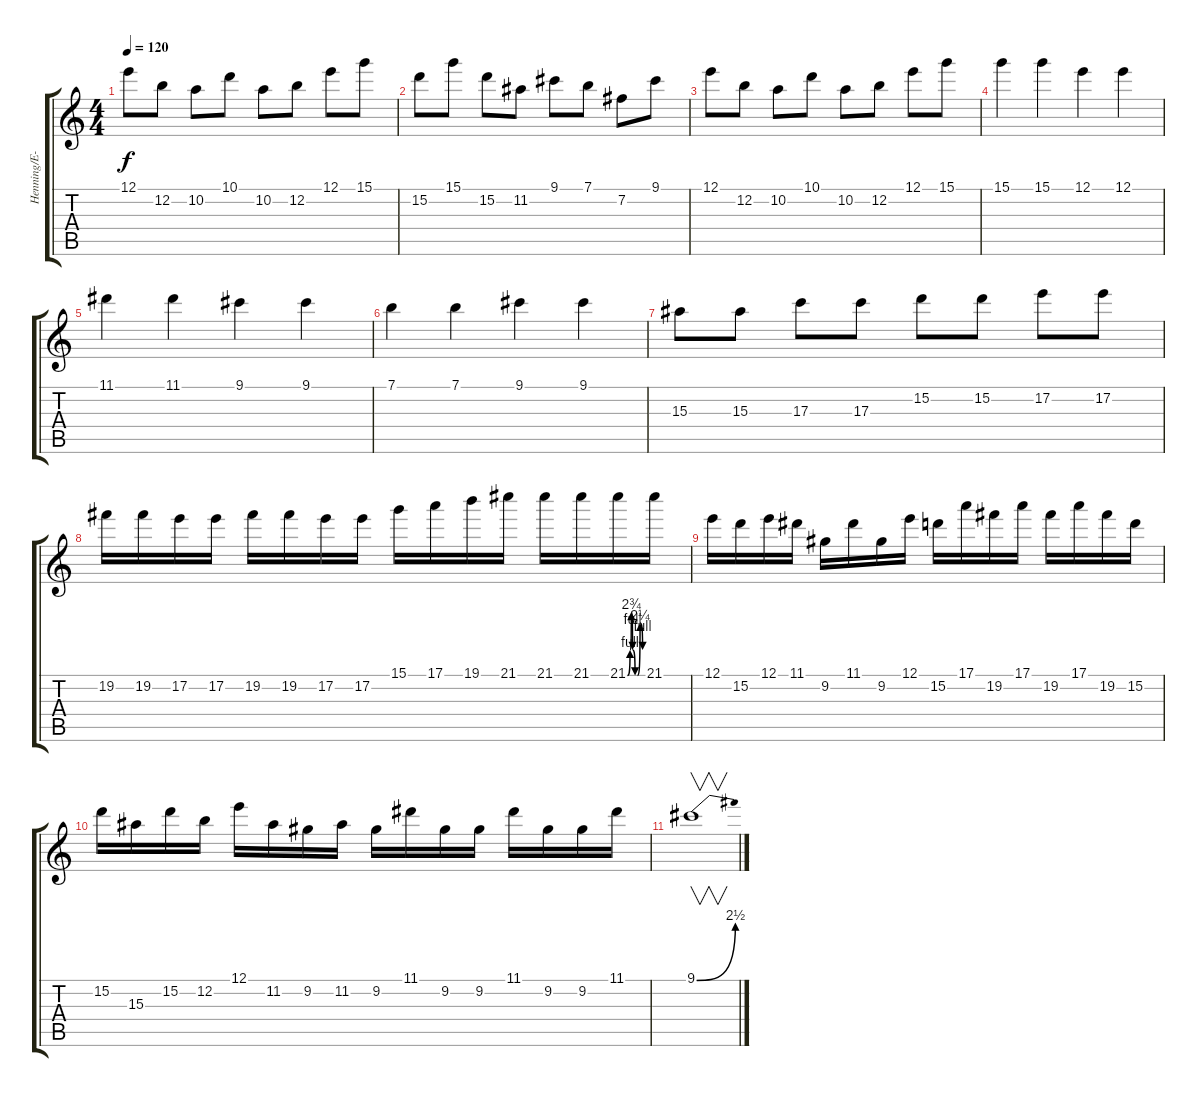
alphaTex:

\track ("Henning/E-Guitar/Fills/Solo" "Henning/E-") {instrument overdrivenguitar}
\staff {score tabs}
\tuning (E4 B3 G3 D3 A2 E2) {hide}
\ts (4 4)
\tempo 120
\clef g2
\ks c
12.1.8{dy f} 12.2.8 10.2.8 10.1.8 10.2.8 12.2.8 12.1.8 15.1.8 |
15.2.8 15.1.8 15.2.8 11.2.8 9.1.8 7.1.8 7.2.8 9.1.8 |
12.1.8 12.2.8 10.2.8 10.1.8 10.2.8 12.2.8 12.1.8 15.1.8 |
15.1.4 15.1.4 12.1.4 12.1.4 |
11.1.4 11.1.4 9.1.4 9.1.4 |
7.1.4 7.1.4 9.1.4 9.1.4 |
15.3.8 15.3.8 17.3.8 17.3.8 15.2.8 15.2.8 17.2.8 17.2.8 |
19.2.16 19.2.16 17.2.16 17.2.16 19.2.16 19.2.16 17.2.16 17.2.16 15.1.16 17.1.16 19.1.16 21.1.16 21.1.16 21.1.16 21.1{be (custom 0 0 10 4 15 11 20 4 30 0 40 0 50 9 60 4)}.16 21.1.16 |
12.1.16 15.2.16 12.1.16 11.1.16 9.2.16 11.1.16 9.2.16 12.1.16 15.2.16 17.1.16 19.2.16 17.1.16 19.2.16 17.1.16 19.2.16 15.2.16 |
15.2.16 15.3.16 15.2.16 12.2.16 12.1.16 11.2.16 9.2.16 11.2.16 9.2.16 11.1.16 9.2.16 9.2.16 11.1.16 9.2.16 9.2.16 11.1.16 |
9.1{be (bend 0 0 60 10)}.1{v}
